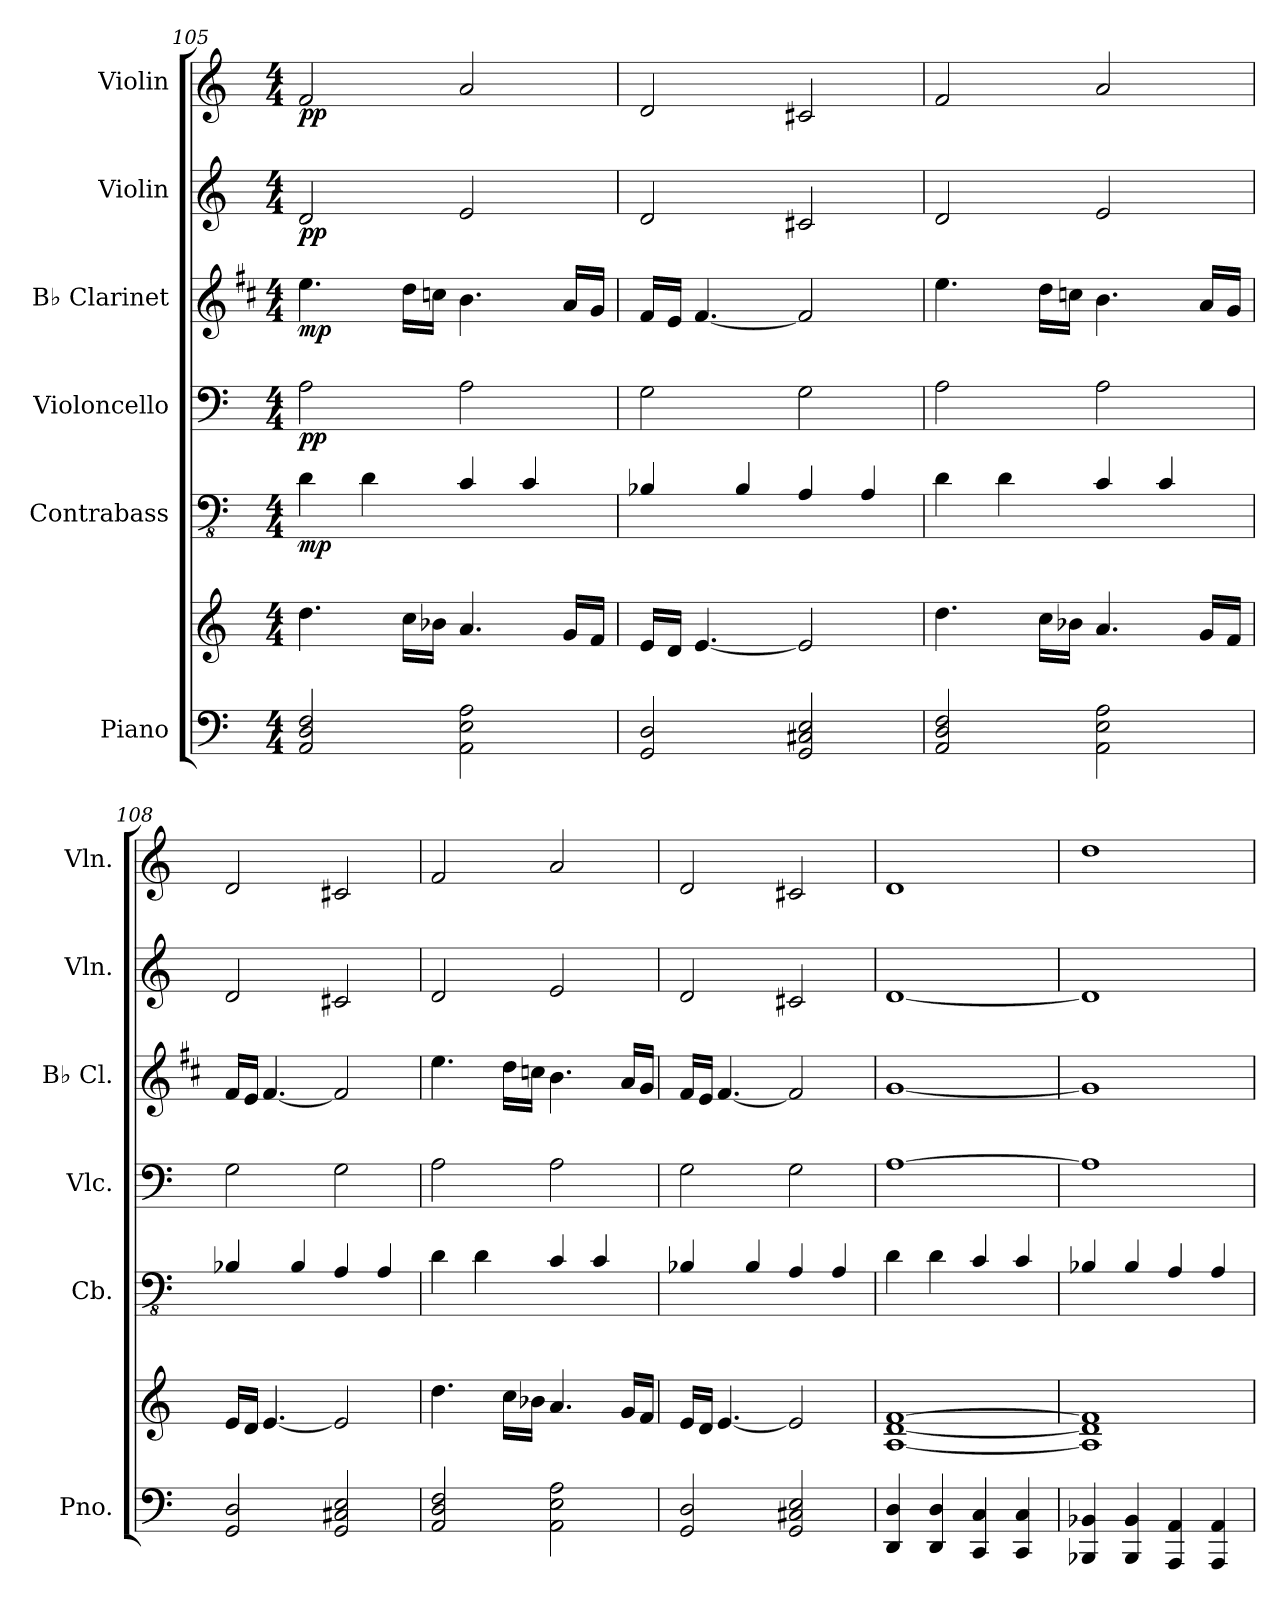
**kern	**kern	**kern	**dynam	**kern	**dynam	**kern	**dynam	**kern	**dynam	**kern	**dynam
*part6	*part6	*part5	*part5	*part4	*part4	*part3	*part3	*part2	*part2	*part1	*part1
*staff7	*staff6	*staff5	*staff5	*staff4	*staff4	*staff3	*staff3	*staff2	*staff2	*staff1	*staff1
*I"Piano	*	*I"Contrabass	*	*I"Violoncello	*	*I"B♭ Clarinet	*	*I"Violin	*	*I"Violin	*
*I'Pno.	*	*I'Cb.	*	*I'Vlc.	*	*I'B♭ Cl.	*	*I'Vln.	*	*I'Vln.	*
*clefF4	*clefG2	*clefFv4	*	*clefF4	*	*clefG2	*	*clefG2	*	*clefG2	*
*	*	*ITrd7c12	*	*	*	*ITrd1c2	*	*	*	*	*
*k[]	*k[]	*k[]	*	*k[]	*	*k[]	*	*k[]	*	*k[]	*
*C:	*C:	*C:	*	*C:	*	*C:	*	*C:	*	*C:	*
*M4/4	*M4/4	*M4/4	*	*M4/4	*	*M4/4	*	*M4/4	*	*M4/4	*
=105	=105	=105	=105	=105	=105	=105	=105	=105	=105	=105	=105
!	!	!	!LO:DY:b	!	!LO:DY:b	!	!LO:DY:b	!	!LO:DY:b	!	!LO:DY:b
2AA/ 2D/ 2F/	4.dd\	4DD\	mp	2A\	pp	4.dd\	mp	2d/	pp	2f/	pp
.	.	4DD\	.	.	.	.	.	.	.	.	.
.	16cc\LL	.	.	.	.	16cc\LL	.	.	.	.	.
.	16b-X\JJ	.	.	.	.	16b-X\JJ	.	.	.	.	.
2AA\ 2E\ 2A\	4.a/	4CC/	.	2A\	.	4.a\	.	2e/	.	2a/	.
.	.	4CC/	.	.	.	.	.	.	.	.	.
.	16g/LL	.	.	.	.	16g/LL	.	.	.	.	.
.	16f/JJ	.	.	.	.	16f/JJ	.	.	.	.	.
=106	=106	=106	=106	=106	=106	=106	=106	=106	=106	=106	=106
2GG/ 2D/	16e/LL	4BBB-X/	.	2G\	.	16e/LL	.	2d/	.	2d/	.
.	16d/JJ	.	.	.	.	16d/JJ	.	.	.	.	.
.	[4.e/	.	.	.	.	[4.e/	.	.	.	.	.
.	.	4BBB-/	.	.	.	.	.	.	.	.	.
2GG/ 2C#X/ 2E/	2e/]	4AAA/	.	2G\	.	2e/]	.	2c#X/	.	2c#X/	.
.	.	4AAA/	.	.	.	.	.	.	.	.	.
=107	=107	=107	=107	=107	=107	=107	=107	=107	=107	=107	=107
2AA/ 2D/ 2F/	4.dd\	4DD\	.	2A\	.	4.dd\	.	2d/	.	2f/	.
.	.	4DD\	.	.	.	.	.	.	.	.	.
.	16cc\LL	.	.	.	.	16cc\LL	.	.	.	.	.
.	16b-X\JJ	.	.	.	.	16b-X\JJ	.	.	.	.	.
2AA\ 2E\ 2A\	4.a/	4CC/	.	2A\	.	4.a\	.	2e/	.	2a/	.
.	.	4CC/	.	.	.	.	.	.	.	.	.
.	16g/LL	.	.	.	.	16g/LL	.	.	.	.	.
.	16f/JJ	.	.	.	.	16f/JJ	.	.	.	.	.
!!LO:PB:g=z
=108	=108	=108	=108	=108	=108	=108	=108	=108	=108	=108	=108
2GG/ 2D/	16e/LL	4BBB-X/	.	2G\	.	16e/LL	.	2d/	.	2d/	.
.	16d/JJ	.	.	.	.	16d/JJ	.	.	.	.	.
.	[4.e/	.	.	.	.	[4.e/	.	.	.	.	.
.	.	4BBB-/	.	.	.	.	.	.	.	.	.
2GG/ 2C#X/ 2E/	2e/]	4AAA/	.	2G\	.	2e/]	.	2c#X/	.	2c#X/	.
.	.	4AAA/	.	.	.	.	.	.	.	.	.
=109	=109	=109	=109	=109	=109	=109	=109	=109	=109	=109	=109
2AA/ 2D/ 2F/	4.dd\	4DD\	.	2A\	.	4.dd\	.	2d/	.	2f/	.
.	.	4DD\	.	.	.	.	.	.	.	.	.
.	16cc\LL	.	.	.	.	16cc\LL	.	.	.	.	.
.	16b-X\JJ	.	.	.	.	16b-X\JJ	.	.	.	.	.
2AA\ 2E\ 2A\	4.a/	4CC/	.	2A\	.	4.a\	.	2e/	.	2a/	.
.	.	4CC/	.	.	.	.	.	.	.	.	.
.	16g/LL	.	.	.	.	16g/LL	.	.	.	.	.
.	16f/JJ	.	.	.	.	16f/JJ	.	.	.	.	.
=110	=110	=110	=110	=110	=110	=110	=110	=110	=110	=110	=110
2GG/ 2D/	16e/LL	4BBB-X/	.	2G\	.	16e/LL	.	2d/	.	2d/	.
.	16d/JJ	.	.	.	.	16d/JJ	.	.	.	.	.
.	[4.e/	.	.	.	.	[4.e/	.	.	.	.	.
.	.	4BBB-/	.	.	.	.	.	.	.	.	.
2GG/ 2C#X/ 2E/	2e/]	4AAA/	.	2G\	.	2e/]	.	2c#X/	.	2c#X/	.
.	.	4AAA/	.	.	.	.	.	.	.	.	.
=111	=111	=111	=111	=111	=111	=111	=111	=111	=111	=111	=111
4DD/ 4D/	[1A [1d [1f	4DD\	.	[1A	.	[1f	.	[1d	.	1d	.
4DD/ 4D/	.	4DD\	.	.	.	.	.	.	.	.	.
4CC/ 4C/	.	4CC/	.	.	.	.	.	.	.	.	.
4CC/ 4C/	.	4CC/	.	.	.	.	.	.	.	.	.
=112	=112	=112	=112	=112	=112	=112	=112	=112	=112	=112	=112
4BBB-X/ 4BB-X/	1A] 1d] 1f]	4BBB-X/	.	1A]	.	1f]	.	1d]	.	1dd	.
4BBB-/ 4BB-/	.	4BBB-/	.	.	.	.	.	.	.	.	.
4AAA/ 4AA/	.	4AAA/	.	.	.	.	.	.	.	.	.
4AAA/ 4AA/	.	4AAA/	.	.	.	.	.	.	.	.	.
=	=	=	=	=	=	=	=	=	=	=	=
*-	*-	*-	*-	*-	*-	*-	*-	*-	*-	*-	*-
